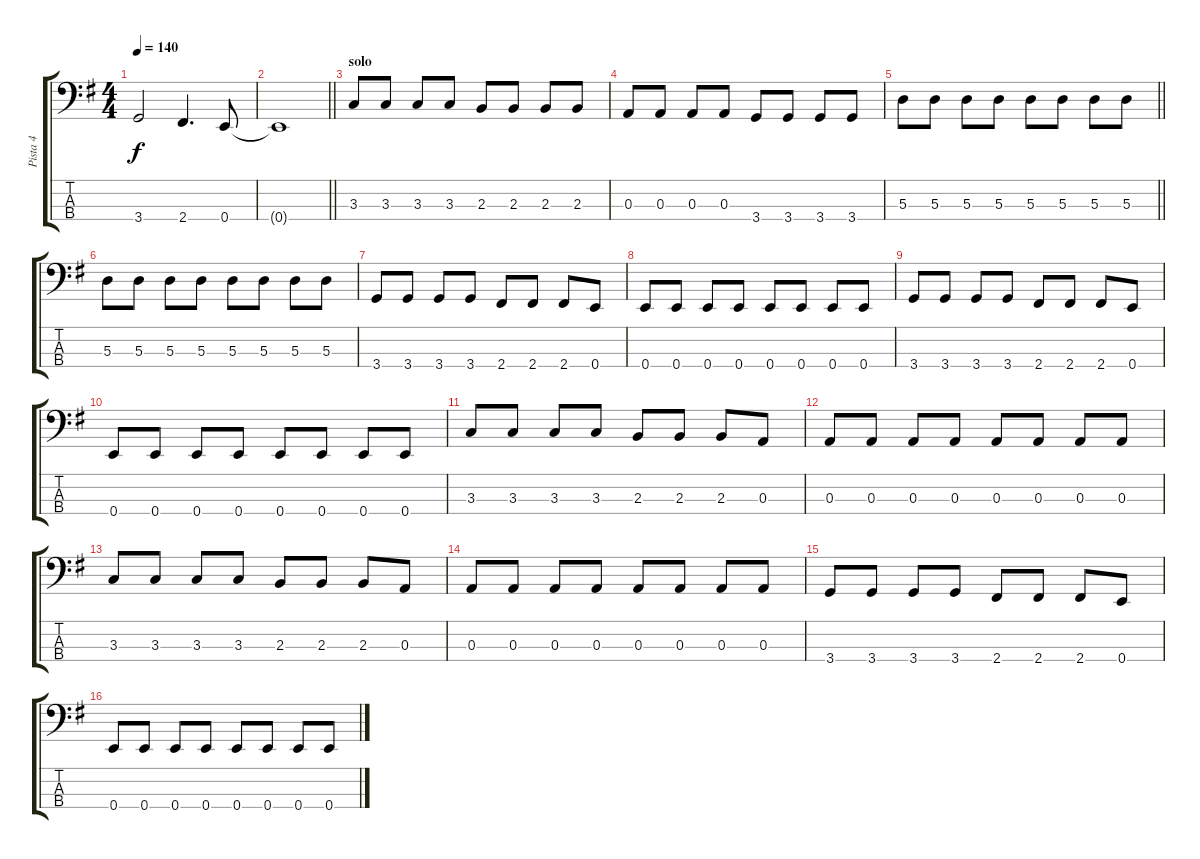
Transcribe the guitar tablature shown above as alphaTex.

\track ("Pista 4" "Pista 4") {instrument electricbassfinger}
\staff {score tabs}
\tuning (G2 D2 A1 E1) {hide}
\ts (4 4)
\tempo 140
\clef f4
\ks g
3.4.2{dy f} 2.4.4{d} 0.4.8 |
\barLineRight lightlight
0.4{t}.1 |
\section ("" "solo")
3.3.8 3.3.8 3.3.8 3.3.8 2.3.8 2.3.8 2.3.8 2.3.8 |
0.3.8 0.3.8 0.3.8 0.3.8 3.4.8 3.4.8 3.4.8 3.4.8 |
\barLineRight lightlight
5.3.8 5.3.8 5.3.8 5.3.8 5.3.8 5.3.8 5.3.8 5.3.8 |
5.3.8 5.3.8 5.3.8 5.3.8 5.3.8 5.3.8 5.3.8 5.3.8 |
3.4.8 3.4.8 3.4.8 3.4.8 2.4.8 2.4.8 2.4.8 0.4.8 |
0.4.8 0.4.8 0.4.8 0.4.8 0.4.8 0.4.8 0.4.8 0.4.8 |
3.4.8 3.4.8 3.4.8 3.4.8 2.4.8 2.4.8 2.4.8 0.4.8 |
0.4.8 0.4.8 0.4.8 0.4.8 0.4.8 0.4.8 0.4.8 0.4.8 |
3.3.8 3.3.8 3.3.8 3.3.8 2.3.8 2.3.8 2.3.8 0.3.8 |
0.3.8 0.3.8 0.3.8 0.3.8 0.3.8 0.3.8 0.3.8 0.3.8 |
3.3.8 3.3.8 3.3.8 3.3.8 2.3.8 2.3.8 2.3.8 0.3.8 |
0.3.8 0.3.8 0.3.8 0.3.8 0.3.8 0.3.8 0.3.8 0.3.8 |
3.4.8 3.4.8 3.4.8 3.4.8 2.4.8 2.4.8 2.4.8 0.4.8 |
0.4.8 0.4.8 0.4.8 0.4.8 0.4.8 0.4.8 0.4.8 0.4.8
